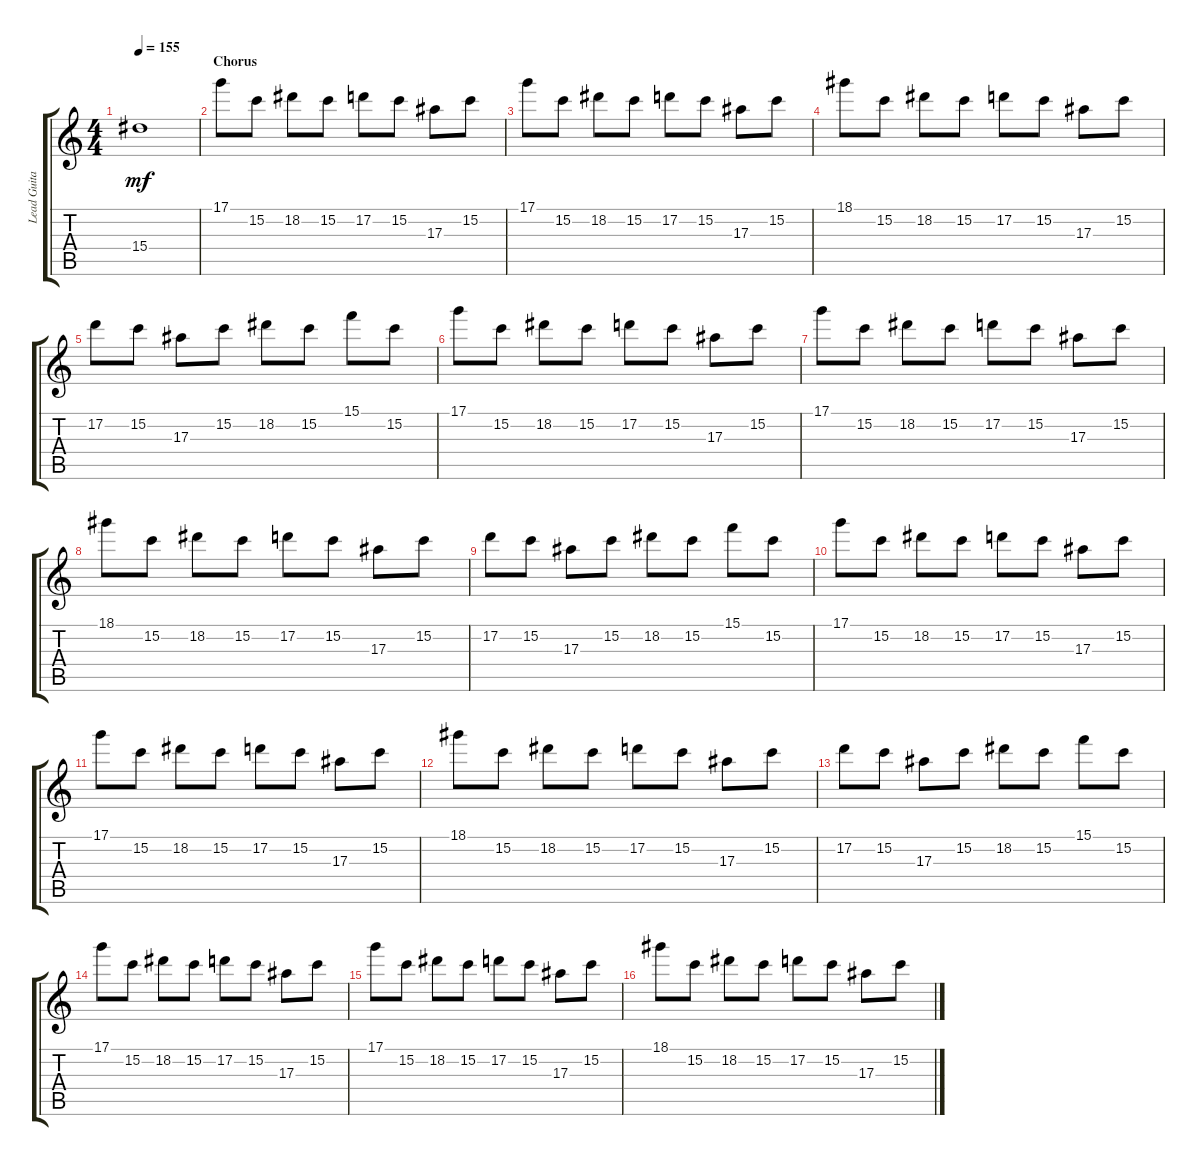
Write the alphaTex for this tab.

\track ("Lead Guitar" "Lead Guita") {instrument distortionguitar}
\staff {score tabs}
\tuning (D4 A3 F3 C3 G2 C2) {hide}
\ts (4 4)
\tempo 155
\clef g2
\ks c
15.4{t}.1{dy mf} |
\section ("" "Chorus")
17.1.8 15.2.8 18.2.8 15.2.8 17.2.8 15.2.8 17.3.8 15.2.8 |
17.1.8 15.2.8 18.2.8 15.2.8 17.2.8 15.2.8 17.3.8 15.2.8 |
18.1.8 15.2.8 18.2.8 15.2.8 17.2.8 15.2.8 17.3.8 15.2.8 |
17.2.8 15.2.8 17.3.8 15.2.8 18.2.8 15.2.8 15.1.8 15.2.8 |
17.1.8 15.2.8 18.2.8 15.2.8 17.2.8 15.2.8 17.3.8 15.2.8 |
17.1.8 15.2.8 18.2.8 15.2.8 17.2.8 15.2.8 17.3.8 15.2.8 |
18.1.8 15.2.8 18.2.8 15.2.8 17.2.8 15.2.8 17.3.8 15.2.8 |
17.2.8 15.2.8 17.3.8 15.2.8 18.2.8 15.2.8 15.1.8 15.2.8 |
17.1.8 15.2.8 18.2.8 15.2.8 17.2.8 15.2.8 17.3.8 15.2.8 |
17.1.8 15.2.8 18.2.8 15.2.8 17.2.8 15.2.8 17.3.8 15.2.8 |
18.1.8 15.2.8 18.2.8 15.2.8 17.2.8 15.2.8 17.3.8 15.2.8 |
17.2.8 15.2.8 17.3.8 15.2.8 18.2.8 15.2.8 15.1.8 15.2.8 |
17.1.8 15.2.8 18.2.8 15.2.8 17.2.8 15.2.8 17.3.8 15.2.8 |
17.1.8 15.2.8 18.2.8 15.2.8 17.2.8 15.2.8 17.3.8 15.2.8 |
18.1.8 15.2.8 18.2.8 15.2.8 17.2.8 15.2.8 17.3.8 15.2.8
